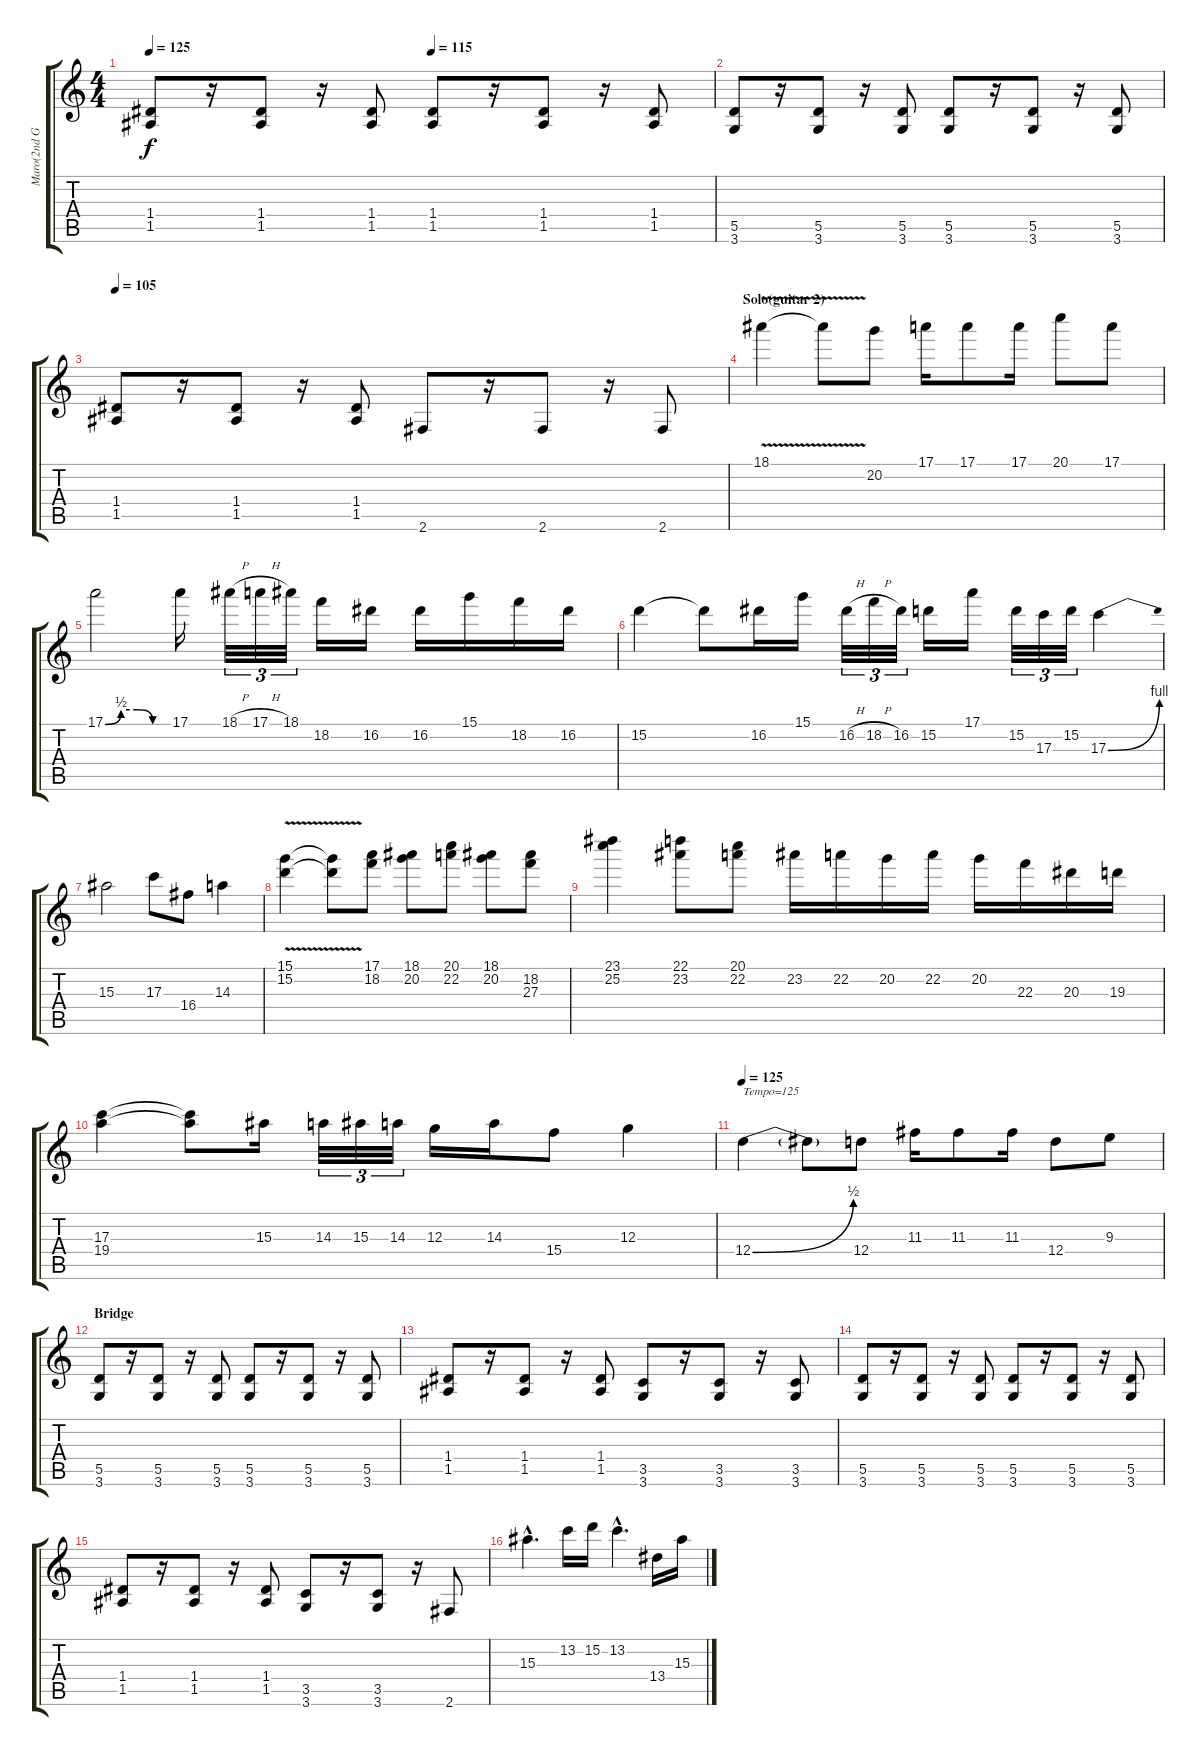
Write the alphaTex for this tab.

\track ("Maro(2nd Guitar)" "Maro(2nd G") {instrument overdrivenguitar}
\staff {score tabs}
\tuning (E4 B3 G3 D3 A2 E2) {hide}
\ts (4 4)
\tempo 125
\tempo (115 0.5)
\clef g2
\ks c
(1.4 1.5).8{dy f} r.16 (1.4 1.5).8 r.16 (1.4 1.5).8 (1.4 1.5).8 r.16 (1.4 1.5).8 r.16 (1.4 1.5).8 |
(5.5 3.6).8 r.16 (5.5 3.6).8 r.16 (5.5 3.6).8 (5.5 3.6).8 r.16 (5.5 3.6).8 r.16 (5.5 3.6).8 |
\tempo 105
(1.4 1.5).8 r.16 (1.4 1.5).8 r.16 (1.4 1.5).8 2.6.8 r.16 2.6.8 r.16 2.6.8 |
\section ("" "Solo(guitar 2)")
18.1{v}.4{volume 16} 18.1{t}.8 20.2.8 17.1.16 17.1.8 17.1.16 20.1.8 17.1.8 |
17.1{be (custom 0 0 15 2 30 2 45 0 60 0)}.2 17.1.16 18.1{h}.32{tu (3 2)} 17.1{h}.32{tu (3 2)} 18.1.32{tu (3 2)} 18.2.16 16.2.16 16.2.16 15.1.16 18.2.16 16.2.16 |
15.2.4 15.2{t}.8 16.2.16 15.1.16 16.2{h}.32{tu (3 2)} 18.2{h}.32{tu (3 2)} 16.2.32{tu (3 2)} 15.2.16 17.1.16 15.2.32{tu (3 2)} 17.3.32{tu (3 2)} 15.2.32{tu (3 2)} 17.3{be (bend 0 0 60 4)}.4 |
15.3.2 17.3.8 16.4.8 14.3.4 |
(15.1 15.2{v}).4 (15.1{t} 15.2{t}).8 (17.1 18.2).8 (18.1 20.2).8 (20.1 22.2).8 (18.1 20.2).8 (18.2 27.3).8 |
(23.1 25.2).4 (22.1 23.2).8 (20.1 22.2).8 23.2.16 22.2.16 20.2.16 22.2.16 20.2.16 22.3.16 20.3.16 19.3.16 |
(17.3 19.4).4 (17.3{t} 19.4{t}).8 15.3.16 14.3.32{tu (3 2)} 15.3.32{tu (3 2)} 14.3.32{tu (3 2)} 12.3.16 14.3.16 15.4.8 12.3.4 |
\tempo 125
12.4{be (bend 0 0 60 2)}.4{txt "Tempo=125"} 12.4{t}.8 12.4.8 11.3.16 11.3.8 11.3.16 12.4.8 9.3.8 |
\section ("" "Bridge")
(5.5 3.6).8{balance 0} r.16 (5.5 3.6).8 r.16 (5.5 3.6).8 (5.5 3.6).8 r.16 (5.5 3.6).8 r.16 (5.5 3.6).8 |
(1.4 1.5).8 r.16 (1.4 1.5).8 r.16 (1.4 1.5).8 (3.5 3.6).8 r.16 (3.5 3.6).8 r.16 (3.5 3.6).8 |
(5.5 3.6).8 r.16 (5.5 3.6).8 r.16 (5.5 3.6).8 (5.5 3.6).8 r.16 (5.5 3.6).8 r.16 (5.5 3.6).8 |
(1.4 1.5).8 r.16 (1.4 1.5).8 r.16 (1.4 1.5).8 (3.5 3.6).8 r.16 (3.5 3.6).8 r.16 2.6.8 |
15.3{hac}.4{d} 13.2.16 15.2.16 13.2{hac}.4{d} 13.4.16 15.3.16
